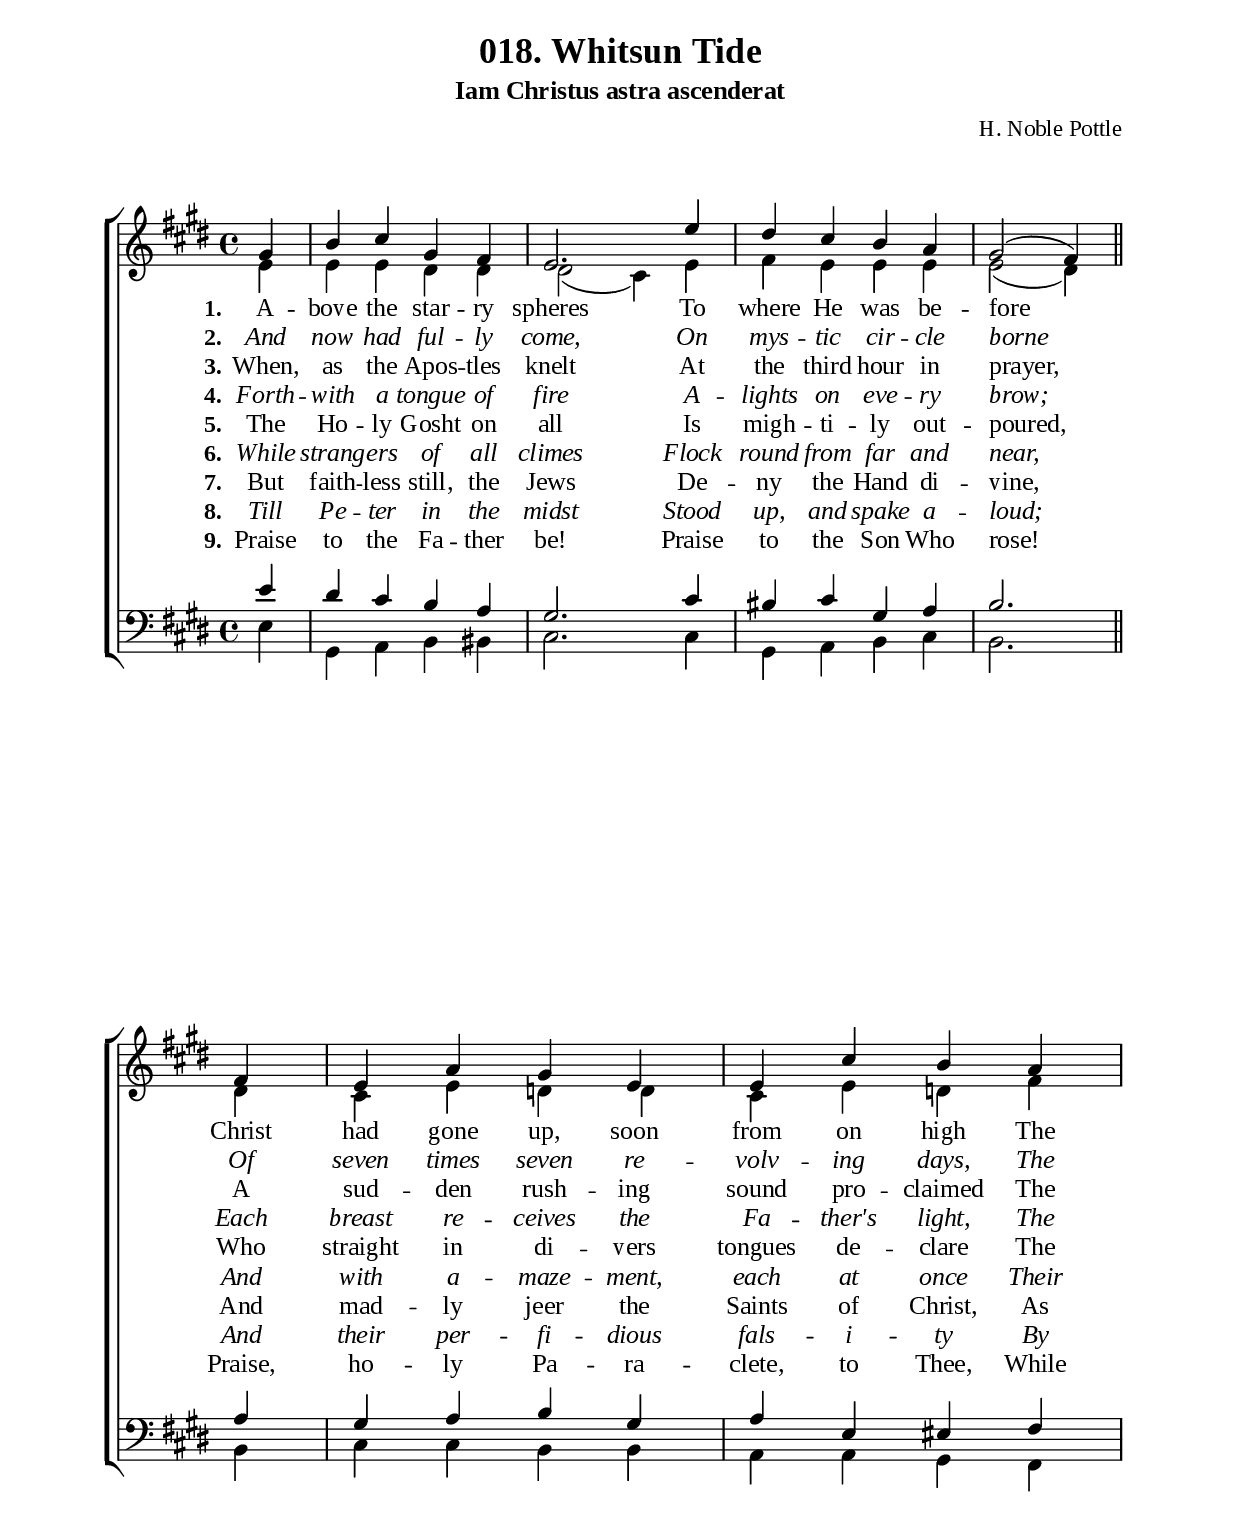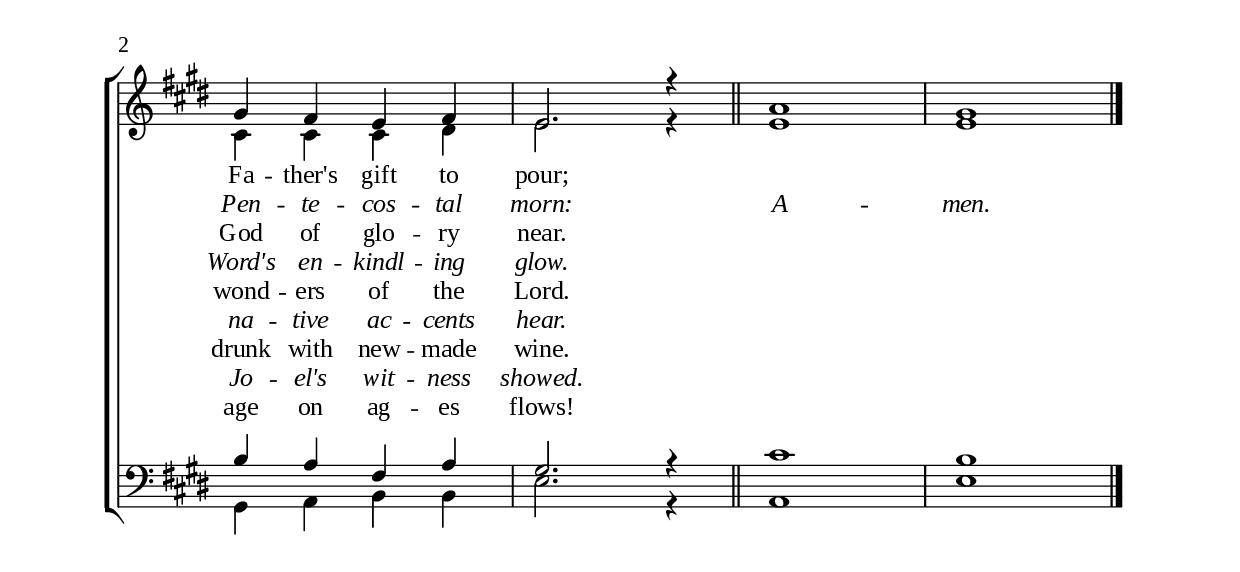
%%%%%%%%%%%%%%%%%%%%%%%%%%%%%
% CONTENTS OF THIS DOCUMENT
% 1. Common settings
% 2. Soprano verse music
% 3. Alto verse music
% 4. Tenor verse music
% 5. Basso verse music
% 6. Verse lyrics
% 7. Layout
%%%%%%%%%%%%%%%%%%%%%%%%%%%%%

%%%%%%%%%%%%%%%%%%%%%%%%%%%%%
% 1. Common settings
%%%%%%%%%%%%%%%%%%%%%%%%%%%%%
\version "2.18.2"

\header {
  title = "018. Whitsun Tide"
  subtitle = "Iam Christus astra ascenderat"
  %poet = ""
  composer = "H. Noble Pottle"
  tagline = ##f
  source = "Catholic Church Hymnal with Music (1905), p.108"
  %site = ""
}

globalSettings= {
  \key e \major
  \time 4/4
  %\override Score.BarNumber.break-visibility = ##(#t #t #t)
  \override Score.BarNumber.break-visibility = ##(#f #f #f)
}

verseSettings = {
  \phrasingSlurDashed
}

\paper {
  #(set-paper-size "a4")
  top-margin = 15\mm
  bottom-margin = 15\mm
  left-margin = 20\mm
  right-margin = 20\mm
  indent = #0
  #(define fonts
	 (make-pango-font-tree "Liberation Serif"
	 		       "Liberation Serif"
			       "Liberation Serif"
			       (/ 20 20)))
}

printItalic = \with {
  \override LyricText.font-shape = #'italic
}

%%%%%%%%%%%%%%%%%%%%%%%%%%%%%
% 2. Soprano verse music
%%%%%%%%%%%%%%%%%%%%%%%%%%%%%
musicVerseSoprano = \relative c' {
\partial 4 gis'4 |
  %{  1 %} b cis gis fis |
  %{	2 %} e2. e'4 |
  %{	3 %} dis cis b a |
  %{	4 %} gis2 (fis4) \break \bar "||" fis4 |
  %{	5 %} e a gis e |
  %{	6 %} e cis' b a |
  %{	7 %} gis fis e fis |
  %{	8 %} e2. r4 \bar "||" 
  %{	9 %} a1 |
  %{10 %} gis1 \bar "|."
  }

%%%%%%%%%%%%%%%%%%%%%%%%%%%%%
% 3. Alto verse music
%%%%%%%%%%%%%%%%%%%%%%%%%%%%%
musicVerseAlto = \relative c' {
\partial 4 e4 |
  %{	1 %} e e dis dis |
  %{	2 %} dis2 (cis4) e |
  %{	3 %} fis e e e |
  %{	4 %} e2 (dis4) dis |
  %{	5 %} cis e d d |
  %{	6 %} cis e d fis |
  %{	7 %} cis cis cis dis |
  %{	8 %} e2. r4 \bar "||"
  %{	9 %} e1 |
  %{ 10%} e1
  
}

%%%%%%%%%%%%%%%%%%%%%%%%%%%%%
% 4. Tenor verse music
%%%%%%%%%%%%%%%%%%%%%%%%%%%%%
musicVerseTenor = \relative c' {
\partial 4 e4 |
  %{	1 %} dis cis b a |
  %{	2 %} gis2. cis4 |
  %{	3 %} bis cis gis a |
  %{	4 %} b2. a4 |
  %{	5 %} gis a b gis |
  %{	6 %} a e eis fis |
  %{	7 %} b a fis a |
  %{	8 %} gis2. r4 |
  %{	9 %} cis1 |
  %{ 10%} b1
}

%%%%%%%%%%%%%%%%%%%%%%%%%%%%%
% 5. Basso verse music
%%%%%%%%%%%%%%%%%%%%%%%%%%%%%
musicVerseBasso = \relative c {
\partial 4 e4 |
  %{	1 %} gis, a b bis |
  %{	2 %} cis2. cis4 |
  %{	3 %} gis a b cis |
  %{	4 %} b2. b4 |
  %{	5 %} cis cis b b |
  %{	6 %} a a gis fis |
  %{	7 %} gis a b b |
  %{	8 %} e2. r4 |
  %{	9 %} a,1 |
  %{ 10%} e'1
  }

%%%%%%%%%%%%%%%%%%%%%%%%%%%%%
% 6. Verse lyrics
%%%%%%%%%%%%%%%%%%%%%%%%%%%%%
lyricVerseOne = \lyricmode {
  \set stanza = #"1."
  A -- bove the star -- ry spheres
  To where He was be -- fore
  Christ had gone up, soon from on high
  The Fa -- ther's gift to pour;
}

lyricVerseTwo = \lyricmode {
  \set stanza = #"2."
  And now had ful -- ly come, 
  On mys -- tic cir -- cle borne
  Of seven times seven re -- volv -- ing days,
  The Pen -- te -- cos -- tal morn: A -- men.
}

lyricVerseThree = \lyricmode {
  \set stanza = #"3."
  When, as the Apos -- tles knelt
  At the third hour in prayer,
  A sud -- den rush -- ing sound pro -- claimed
  The God of glo -- ry near.
}

lyricVerseFour = \lyricmode {
  \set stanza = #"4."
  Forth -- with a tongue of fire
  A -- lights on eve -- ry brow;
  Each breast re -- ceives the Fa -- ther's light,
  The Word's en -- kindl -- ing glow.
  
}

lyricVerseFive = \lyricmode {
  \set stanza = #"5."
  The Ho -- ly Gosht on all
  Is migh -- ti -- ly out -- poured,
  Who straight in di -- vers tongues de -- clare
  The wond -- ers of the Lord.
}

lyricVerseSix = \lyricmode {
  \set stanza = #"6."
  While strang -- ers of all climes
  Flock round from far and near,
  And with a -- maze -- ment, each at once
  Their na -- tive ac -- cents hear.
}

lyricVerseSeven = \lyricmode {
  \set stanza = #"7."
  But faith -- less still, the Jews
  De -- ny the Hand di -- vine,
  And mad -- ly jeer the Saints of Christ,
  As drunk with new -- made wine.
}

lyricVerseEight = \lyricmode {
  \set stanza = #"8."
  Till Pe -- ter in the midst
  Stood up, and spake a -- loud;
  And their per -- fi -- dious fals -- i -- ty
  By Jo -- el's wit -- ness showed.
}

lyricVerseNine = \lyricmode {
  \set stanza = #"9."
  Praise to the Fa -- ther be!
  Praise to the Son Who rose!
  Praise, ho -- ly Pa -- ra -- clete, to Thee,
  While age on ag -- es flows!
}

%%%%%%%%%%%%%%%%%%%%%%%%%%%%%
% 7. Layout
%%%%%%%%%%%%%%%%%%%%%%%%%%%%%
\score {
    \new ChoirStaff <<
      \new Staff <<
        \clef "treble"
        \new Voice = "soprano" {
          \voiceOne \globalSettings \verseSettings \stemUp \slurUp \musicVerseSoprano
        }
        \new Voice = "alto" {
          \voiceTwo \globalSettings \verseSettings \stemDown \slurDown \musicVerseAlto
        }
      >>
      \new Lyrics \lyricsto soprano \lyricVerseOne
      \new Lyrics \printItalic \lyricsto soprano \lyricVerseTwo
      \new Lyrics \lyricsto soprano \lyricVerseThree
      \new Lyrics \printItalic \lyricsto soprano \lyricVerseFour
      \new Lyrics \lyricsto soprano \lyricVerseFive
	  \new Lyrics \printItalic \lyricsto soprano \lyricVerseSix
	  \new Lyrics \lyricsto soprano \lyricVerseSeven
	  \new Lyrics \printItalic \lyricsto soprano \lyricVerseEight
	  \new Lyrics \lyricsto soprano \lyricVerseNine
      \new Staff <<
        \clef "bass"
        \new Voice = "tenor" {
          \voiceOne \globalSettings \verseSettings \stemUp \slurUp \musicVerseTenor
        }
        \new Voice = "basso" {
          \voiceTwo \globalSettings \verseSettings \stemDown \slurDown \musicVerseBasso
        }
      >>
    >>
}

